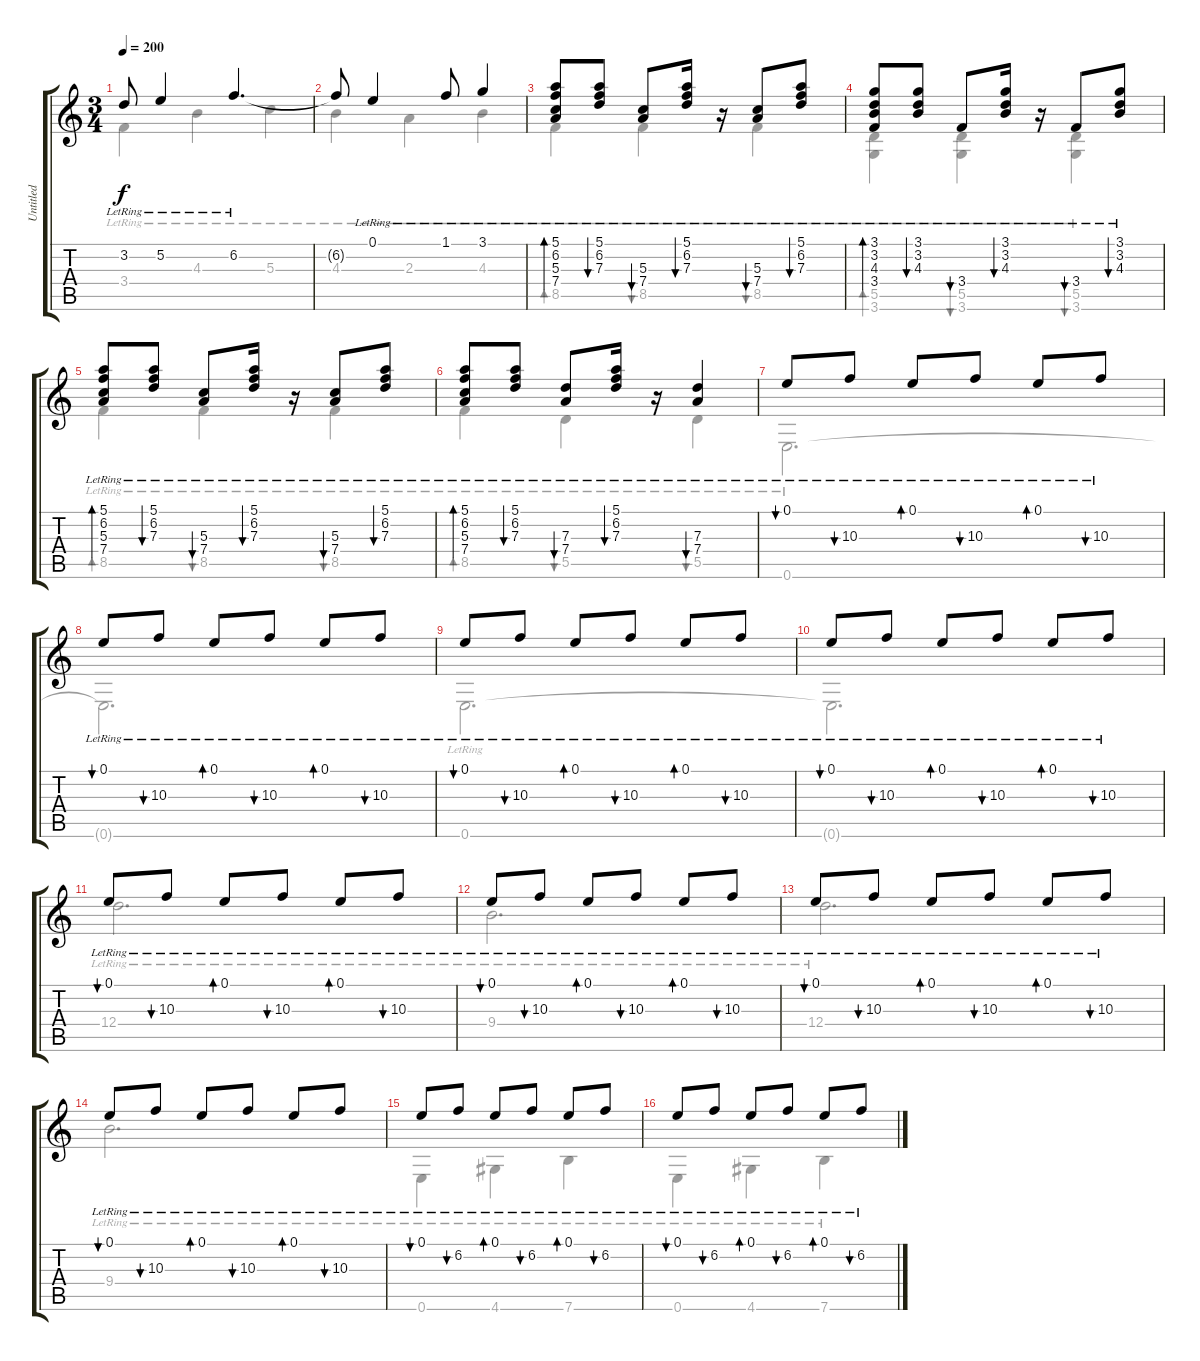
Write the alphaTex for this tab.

\track ("Untitled" "Untitled") {instrument acousticguitarnylon}
\staff {score tabs}
\tuning (E4 B3 G3 D3 A2 E2) {hide}
\voice
\ts (3 4)
\tempo 200
\clef g2
\ks c
3.2{lr}.8{dy f} 5.2{lr}.4 6.2{lr}.4{d} |
6.2{t}.8 0.1{lr}.4 1.1{lr}.8 3.1{lr}.4 |
(5.1{lr} 6.2{lr} 5.3{lr} 7.4{lr}).8{bd 30} (5.1{lr} 6.2{lr} 7.3{lr}).8{bu 30} (5.3{lr} 7.4{lr}).8{bu 30} (5.1{lr} 6.2{lr} 7.3{lr}).16{bu 30} r.16 (5.3{lr} 7.4{lr}).8{bu 30} (5.1{lr} 6.2{lr} 7.3{lr}).8{bu 30} |
(3.1{lr} 3.2{lr} 4.3{lr} 3.4{lr}).8{bd 30} (3.1{lr} 3.2{lr} 4.3{lr}).8{bu 30} 3.4{lr}.8{bu 30} (3.1{lr} 3.2{lr} 4.3{lr}).16{bu 30} r.16 3.4{lr}.8{bu 30} (3.1{lr} 3.2{lr} 4.3{lr}).8{bu 30} |
(5.1{lr} 6.2{lr} 5.3{lr} 7.4{lr}).8{bd 30} (5.1{lr} 6.2{lr} 7.3{lr}).8{bu 30} (5.3{lr} 7.4{lr}).8{bu 30} (5.1{lr} 6.2{lr} 7.3{lr}).16{bu 30} r.16 (5.3{lr} 7.4{lr}).8{bu 30} (5.1{lr} 6.2{lr} 7.3{lr}).8{bu 30} |
(5.1{lr} 6.2{lr} 5.3{lr} 7.4{lr}).8{bd 30} (5.1{lr} 6.2{lr} 7.3{lr}).8{bu 30} (7.3{lr} 7.4{lr}).8{bu 30} (5.1{lr} 6.2{lr} 7.3{lr}).16{bu 30} r.16 (7.3{lr} 7.4{lr}).4{bu 30} |
0.1{lr}.8{bu 30} 10.3{lr}.8{bu 30} 0.1{lr}.8{bd 30} 10.3{lr}.8{bu 30} 0.1{lr}.8{bd 30} 10.3{lr}.8{bu 30} |
0.1{lr}.8{bu 30} 10.3{lr}.8{bu 30} 0.1{lr}.8{bd 30} 10.3{lr}.8{bu 30} 0.1{lr}.8{bd 30} 10.3{lr}.8{bu 30} |
0.1{lr}.8{bu 30} 10.3{lr}.8{bu 30} 0.1{lr}.8{bd 30} 10.3{lr}.8{bu 30} 0.1{lr}.8{bd 30} 10.3{lr}.8{bu 30} |
0.1{lr}.8{bu 30} 10.3{lr}.8{bu 30} 0.1{lr}.8{bd 30} 10.3{lr}.8{bu 30} 0.1{lr}.8{bd 30} 10.3{lr}.8{bu 30} |
0.1{lr}.8{bu 30} 10.3{lr}.8{bu 30} 0.1{lr}.8{bd 30} 10.3{lr}.8{bu 30} 0.1{lr}.8{bd 30} 10.3{lr}.8{bu 30} |
0.1{lr}.8{bu 30} 10.3{lr}.8{bu 30} 0.1{lr}.8{bd 30} 10.3{lr}.8{bu 30} 0.1{lr}.8{bd 30} 10.3{lr}.8{bu 30} |
0.1{lr}.8{bu 30} 10.3{lr}.8{bu 30} 0.1{lr}.8{bd 30} 10.3{lr}.8{bu 30} 0.1{lr}.8{bd 30} 10.3{lr}.8{bu 30} |
0.1{lr}.8{bu 30} 10.3{lr}.8{bu 30} 0.1{lr}.8{bd 30} 10.3{lr}.8{bu 30} 0.1{lr}.8{bd 30} 10.3{lr}.8{bu 30} |
0.1{lr}.8{bu 30} 6.2{lr}.8{bu 30} 0.1{lr}.8{bd 30} 6.2{lr}.8{bu 30} 0.1{lr}.8{bd 30} 6.2{lr}.8{bu 30} |
0.1{lr}.8{bu 30} 6.2{lr}.8{bu 30} 0.1{lr}.8{bd 30} 6.2{lr}.8{bu 30} 0.1{lr}.8{bd 30} 6.2{lr}.8{bu 30}
\voice
\clef g2
\ottava regular
\simile none
\ks c
3.4{lr}.4{dy f} 4.3{lr}.4 5.3{lr}.4 |
4.3{lr}.4 2.3{lr}.4 4.3{lr}.4 |
8.5{lr}.4{bd 30} 8.5{lr}.4{bu 30} 8.5{lr}.4{bu 30} |
(5.5{lr} 3.6{lr}).4{bd 30} (5.5{lr} 3.6{lr}).4{bu 30} (5.5{lr} 3.6{lr}).4{bu 30} |
8.5{lr}.4{bd 30} 8.5{lr}.4{bu 30} 8.5{lr}.4{bu 30} |
8.5{lr}.4{bd 30} 5.5{lr}.4{bu 30} 5.5{lr}.4{bu 30} |
0.6{lr}.2{d} |
0.6{t}.2{d} |
0.6{lr}.2{d} |
0.6{t}.2{d} |
12.4{lr}.2{d} |
9.4{lr}.2{d} |
12.4{lr}.2{d} |
9.4{lr}.2{d} |
0.6{lr}.4 4.6{lr}.4 7.6{lr}.4 |
0.6{lr}.4 4.6{lr}.4 7.6{lr}.4
